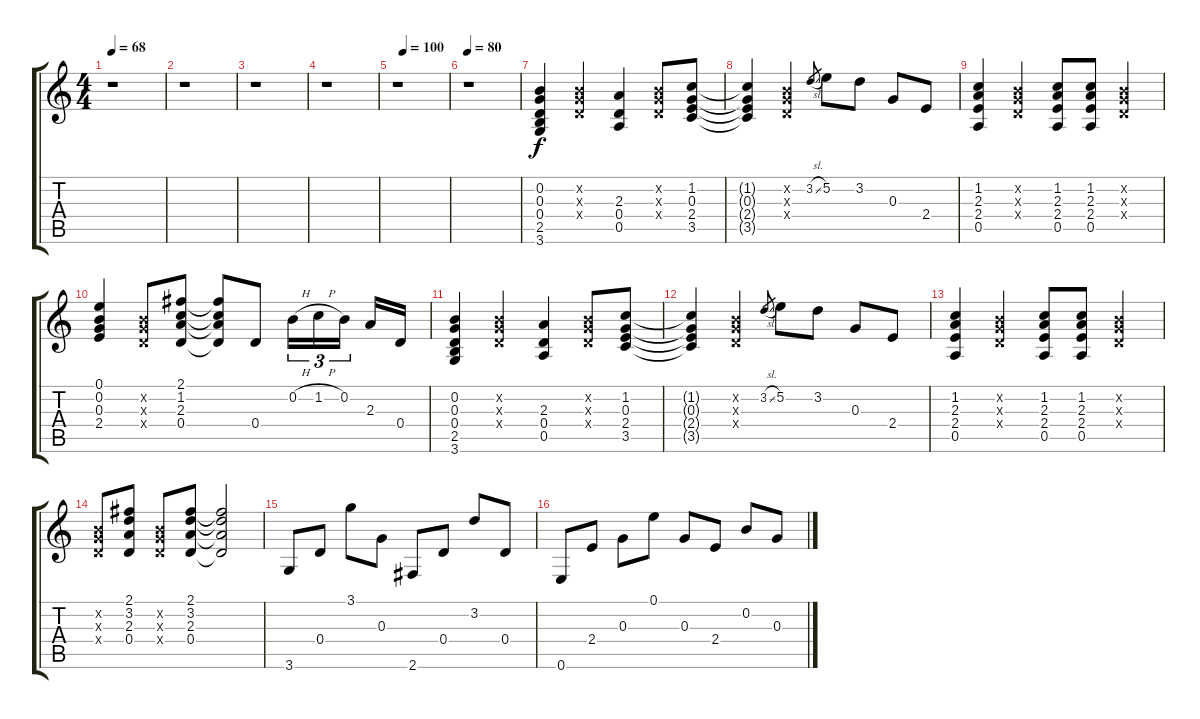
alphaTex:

\track "" {instrument acousticguitarnylon}
\staff {score tabs}
\tuning (E4 B3 G3 D3 A2 E2) {hide}
\ts (4 4)
\tempo 68
\tempo 120
\tempo 68
\clef g2
\ks c
r.1{dy f instrument acousticguitarnylon} |
r.1 |
r.1 |
r.1 |
\tempo (100 0.125)
r.1 |
\tempo 80
r.1 |
(0.2 0.3 0.4 2.5 3.6).4 (0.2{x} 0.3{x} 0.4{x}).4 (2.3 0.4 0.5).4 (0.2{x} 0.3{x} 0.4{x}).8 (1.2 0.3 2.4 3.5).8 |
(1.2{t} 0.3{t} 2.4{t} 3.5{t}).4 (0.2{x} 0.3{x} 0.4{x}).4 3.2{sl}.8{gr} 5.2.8 3.2.8 0.3.8 2.4.8 |
(1.2 2.3 2.4 0.5).4 (0.2{x} 0.3{x} 0.4{x}).4 (1.2 2.3 2.4 0.5).8 (1.2 2.3 2.4 0.5).8 (0.2{x} 0.3{x} 0.4{x}).4 |
(0.1 0.2 0.3 2.4).4 (0.2{x} 0.3{x} 0.4{x}).8 (2.1 1.2 2.3 0.4).8 (2.1{t} 1.2{t} 2.3{t} 0.4{t}).8 0.4.8 0.2{h}.16{tu (3 2)} 1.2{h}.16{tu (3 2)} 0.2.16{tu (3 2)} 2.3.16 0.4.16 |
(0.2 0.3 0.4 2.5 3.6).4 (0.2{x} 0.3{x} 0.4{x}).4 (2.3 0.4 0.5).4 (0.2{x} 0.3{x} 0.4{x}).8 (1.2 0.3 2.4 3.5).8 |
(1.2{t} 0.3{t} 2.4{t} 3.5{t}).4 (0.2{x} 0.3{x} 0.4{x}).4 3.2{sl}.8{gr} 5.2.8 3.2.8 0.3.8 2.4.8 |
(1.2 2.3 2.4 0.5).4 (0.2{x} 0.3{x} 0.4{x}).4 (1.2 2.3 2.4 0.5).8 (1.2 2.3 2.4 0.5).8 (0.2{x} 0.3{x} 0.4{x}).4 |
(0.2{x} 0.3{x} 0.4{x}).8 (2.1 3.2 2.3 0.4).8 (0.2{x} 0.3{x} 0.4{x}).8 (2.1 3.2 2.3 0.4).8 (2.1{t} 3.2{t} 2.3{t} 0.4{t}).2 |
3.6.8 0.4.8 3.1.8 0.3.8 2.6.8 0.4.8 3.2.8 0.4.8 |
0.6.8 2.4.8 0.3.8 0.1.8 0.3.8 2.4.8 0.2.8 0.3.8
